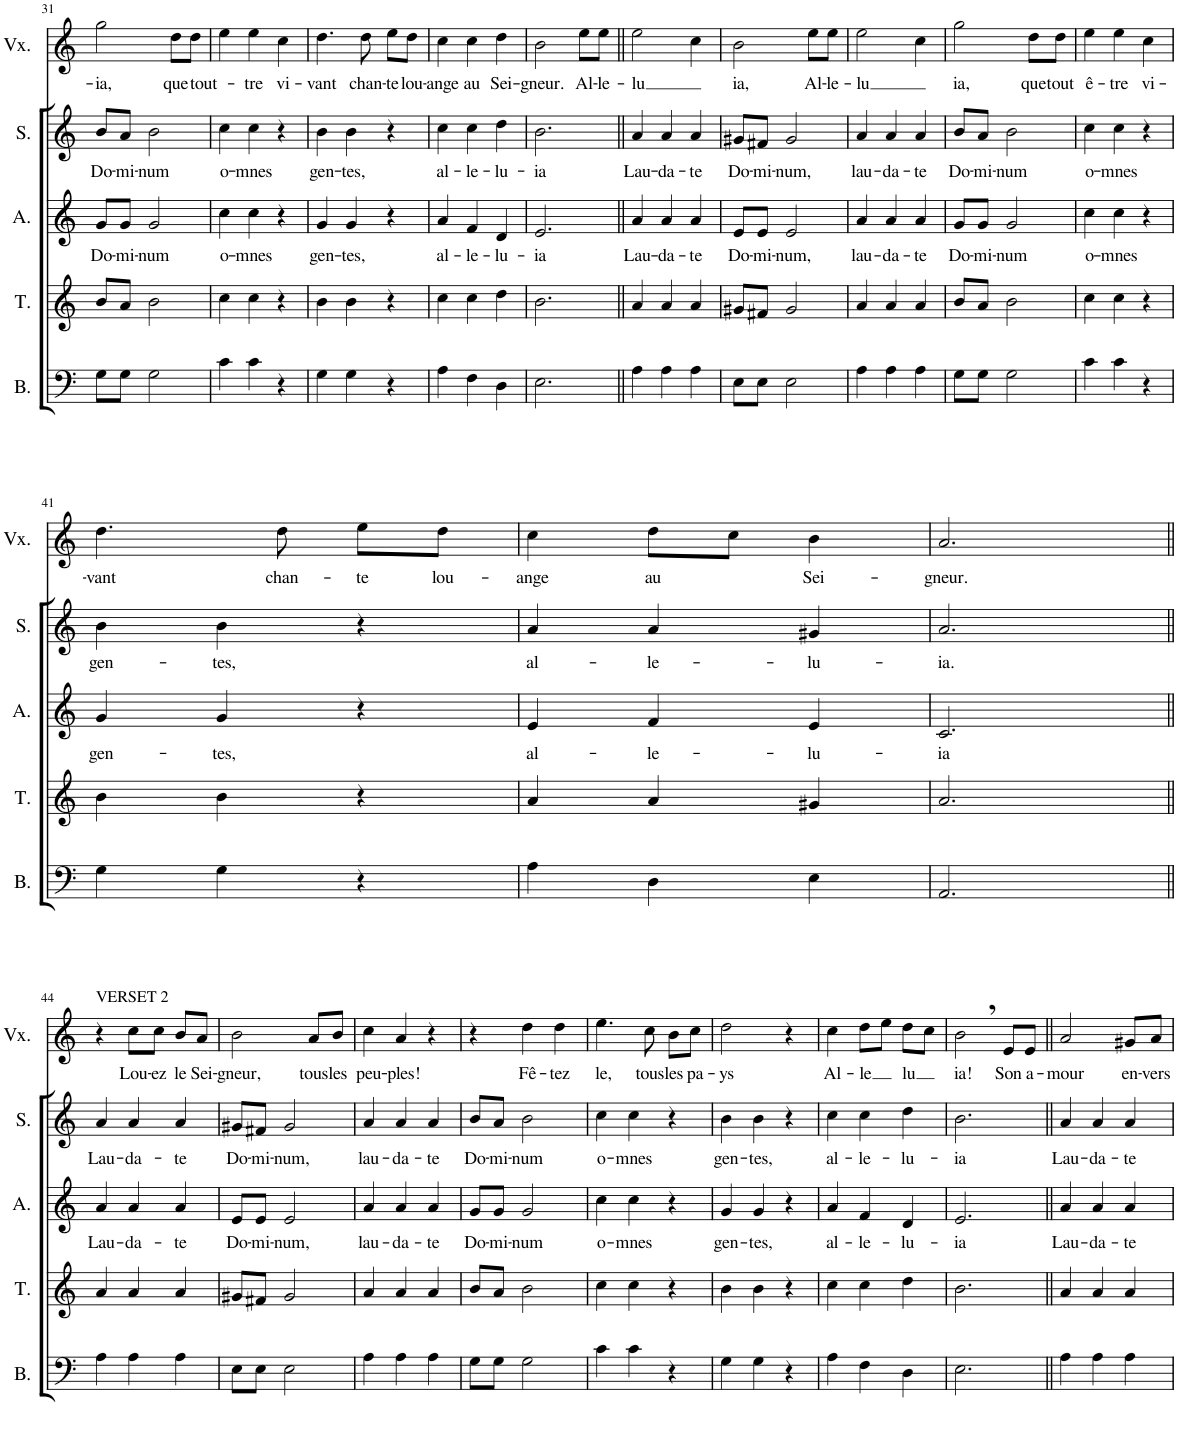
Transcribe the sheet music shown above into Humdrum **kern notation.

**kern	**kern	**kern	**text	**kern	**text	**kern	**text
*part5	*part4	*part3	*part3	*part2	*part2	*part1	*part1
*staff5	*staff4	*staff3	*staff3	*staff2	*staff2	*staff1	*staff1
*I"Bass	*I"Tenor	*I"Alto	*	*I"Soprano	*	*I"Voix	*
*I'B.	*I'T.	*I'A.	*	*I'S.	*	*I'Vx.	*
!!LO:PB:g=z
*clefF4	*clefG2	*clefG2	*	*clefG2	*	*clefG2	*
*k[]	*k[]	*k[]	*	*k[]	*	*k[]	*
*M3/4	*M3/4	*M3/4	*	*M3/4	*	*M3/4	*
=31	=31	=31	=31	=31	=31	=31	=31
!	!	!	!LO:LY:b	!	!LO:LY:b	!	!LO:LY:b
8G\L	8b/L	8g/L	Do-	8b/L	Do-	2gg\	-ia,
!	!	!	!LO:LY:b	!	!LO:LY:b	!	!
8G\J	8a/J	8g/J	-mi-	8a/J	-mi-	.	.
!	!	!	!LO:LY:b	!	!LO:LY:b	!	!
2G\	2b\	2g/	-num	2b\	-num	.	.
!	!	!	!	!	!	!	!LO:LY:b
.	.	.	.	.	.	8dd\L	que
!	!	!	!	!	!	!	!LO:LY:b
.	.	.	.	.	.	8dd\J	tout-
=32	=32	=32	=32	=32	=32	=32	=32
!	!	!	!LO:LY:b	!	!LO:LY:b	!	!
4c\	4cc\	4cc\	o-	4cc\	o-	4ee\	.
!	!	!	!LO:LY:b	!	!LO:LY:b	!	!LO:LY:b
4c\	4cc\	4cc\	-mnes	4cc\	-mnes	4ee\	-tre
!	!	!	!	!	!	!	!LO:LY:b
4r	4r	4r	.	4r	.	4cc\	vi-
=33	=33	=33	=33	=33	=33	=33	=33
!	!	!	!LO:LY:b	!	!LO:LY:b	!	!LO:LY:b
4G\	4b\	4g/	gen-	4b\	gen-	4.dd\	-vant
!	!	!	!LO:LY:b	!	!LO:LY:b	!	!
4G\	4b\	4g/	-tes,	4b\	-tes,	.	.
!	!	!	!	!	!	!	!LO:LY:b
.	.	.	.	.	.	8dd\	chan-
!	!	!	!	!	!	!	!LO:LY:b
4r	4r	4r	.	4r	.	8ee\L	-te
!	!	!	!	!	!	!	!LO:LY:b
.	.	.	.	.	.	8dd\J	lou-
=34	=34	=34	=34	=34	=34	=34	=34
!	!	!	!LO:LY:b	!	!LO:LY:b	!	!LO:LY:b
4A\	4cc\	4a/	al-	4cc\	al-	4cc\	-ange
!	!	!	!LO:LY:b	!	!LO:LY:b	!	!LO:LY:b
4F\	4cc\	4f/	-le-	4cc\	-le-	4cc\	au
!	!	!	!LO:LY:b	!	!LO:LY:b	!	!LO:LY:b
4D\	4dd\	4d/	-lu-	4dd\	-lu-	4dd\	Sei-
=35	=35	=35	=35	=35	=35	=35	=35
!	!	!	!LO:LY:b	!	!LO:LY:b	!	!LO:LY:b
2.E\	2.b\	2.e/	-ia	2.b\	-ia	2b\	-gneur.
!	!	!	!	!	!	!	!LO:LY:b
.	.	.	.	.	.	8ee\L	Al-
!	!	!	!	!	!	!	!LO:LY:b
.	.	.	.	.	.	8ee\J	-le-
=36||	=36||	=36||	=36||	=36||	=36||	=36||	=36||
!	!	!	!LO:LY:b	!	!LO:LY:b	!	!LO:LY:b
4A\	4a/	4a/	Lau-	4a/	Lau-	2ee\	-lu
!	!	!	!LO:LY:b	!	!LO:LY:b	!	!
4A\	4a/	4a/	-da-	4a/	-da-	.	.
!	!	!	!LO:LY:b	!	!LO:LY:b	!	!
4A\	4a/	4a/	-te	4a/	-te	4cc\	.
=37	=37	=37	=37	=37	=37	=37	=37
!	!	!	!LO:LY:b	!	!LO:LY:b	!	!LO:LY:b
8E\L	8g#X/L	8e/L	Do-	8g#X/L	Do-	2b\	ia,
!	!	!	!LO:LY:b	!	!LO:LY:b	!	!
8E\J	8f#X/J	8e/J	-mi-	8f#X/J	-mi-	.	.
!	!	!	!LO:LY:b	!	!LO:LY:b	!	!
2E\	2g#/	2e/	-num,	2g#/	-num,	.	.
!	!	!	!	!	!	!	!LO:LY:b
.	.	.	.	.	.	8ee\L	Al-
!	!	!	!	!	!	!	!LO:LY:b
.	.	.	.	.	.	8ee\J	-le-
=38	=38	=38	=38	=38	=38	=38	=38
!	!	!	!LO:LY:b	!	!LO:LY:b	!	!LO:LY:b
4A\	4a/	4a/	lau-	4a/	lau-	2ee\	-lu
!	!	!	!LO:LY:b	!	!LO:LY:b	!	!
4A\	4a/	4a/	-da-	4a/	-da-	.	.
!	!	!	!LO:LY:b	!	!LO:LY:b	!	!
4A\	4a/	4a/	-te	4a/	-te	4cc\	.
=39	=39	=39	=39	=39	=39	=39	=39
!	!	!	!LO:LY:b	!	!LO:LY:b	!	!LO:LY:b
8G\L	8b/L	8g/L	Do-	8b/L	Do-	2gg\	ia,
!	!	!	!LO:LY:b	!	!LO:LY:b	!	!
8G\J	8a/J	8g/J	-mi-	8a/J	-mi-	.	.
!	!	!	!LO:LY:b	!	!LO:LY:b	!	!
2G\	2b\	2g/	-num	2b\	-num	.	.
!	!	!	!	!	!	!	!LO:LY:b
.	.	.	.	.	.	8dd\L	que
!	!	!	!	!	!	!	!LO:LY:b
.	.	.	.	.	.	8dd\J	tout
=40	=40	=40	=40	=40	=40	=40	=40
!	!	!	!LO:LY:b	!	!LO:LY:b	!	!LO:LY:b
4c\	4cc\	4cc\	o-	4cc\	o-	4ee\	ê-
!	!	!	!LO:LY:b	!	!LO:LY:b	!	!LO:LY:b
4c\	4cc\	4cc\	-mnes	4cc\	-mnes	4ee\	-tre
!	!	!	!	!	!	!	!LO:LY:b
4r	4r	4r	.	4r	.	4cc\	vi-
!!LO:LB:g=z
=41	=41	=41	=41	=41	=41	=41	=41
!	!	!	!LO:LY:b	!	!LO:LY:b	!	!LO:LY:b
4G\	4b\	4g/	gen-	4b\	gen-	4.dd\	-vant
!	!	!	!LO:LY:b	!	!LO:LY:b	!	!
4G\	4b\	4g/	-tes,	4b\	-tes,	.	.
!	!	!	!	!	!	!	!LO:LY:b
.	.	.	.	.	.	8dd\	chan-
!	!	!	!	!	!	!	!LO:LY:b
4r	4r	4r	.	4r	.	8ee\L	-te
!	!	!	!	!	!	!	!LO:LY:b
.	.	.	.	.	.	8dd\J	lou-
=42	=42	=42	=42	=42	=42	=42	=42
!	!	!	!LO:LY:b	!	!LO:LY:b	!	!LO:LY:b
4A\	4a/	4e/	al-	4a/	al-	4cc\	-ange
!	!	!	!LO:LY:b	!	!LO:LY:b	!	!LO:LY:b
4D\	4a/	4f/	-le-	4a/	-le-	8dd\L	au
.	.	.	.	.	.	8cc\J	.
!	!	!	!LO:LY:b	!	!LO:LY:b	!	!LO:LY:b
4E\	4g#X/	4e/	-lu-	4g#X/	-lu-	4b\	Sei-
=43	=43	=43	=43	=43	=43	=43	=43
!	!	!	!LO:LY:b	!	!LO:LY:b	!	!LO:LY:b
2.AA/	2.a/	2.c/	-ia	2.a/	-ia.	2.a/	-gneur.
!!LO:LB:g=z
=44||	=44||	=44||	=44||	=44||	=44||	=44||	=44||
!	!	!	!	!	!	!LO:TX:a:t=VERSET 2	!
!	!	!	!LO:LY:b	!	!LO:LY:b	!	!
4A\	4a/	4a/	Lau-	4a/	Lau-	4r	.
!	!	!	!LO:LY:b	!	!LO:LY:b	!	!LO:LY:b
4A\	4a/	4a/	-da-	4a/	-da-	8cc\L	Lou-
!	!	!	!	!	!	!	!LO:LY:b
.	.	.	.	.	.	8cc\J	-ez
!	!	!	!LO:LY:b	!	!LO:LY:b	!	!LO:LY:b
4A\	4a/	4a/	-te	4a/	-te	8b/L	le
!	!	!	!	!	!	!	!LO:LY:b
.	.	.	.	.	.	8a/J	Sei-
=45	=45	=45	=45	=45	=45	=45	=45
!	!	!	!LO:LY:b	!	!LO:LY:b	!	!LO:LY:b
8E\L	8g#X/L	8e/L	Do-	8g#X/L	Do-	2b\	-gneur,
!	!	!	!LO:LY:b	!	!LO:LY:b	!	!
8E\J	8f#X/J	8e/J	-mi-	8f#X/J	-mi-	.	.
!	!	!	!LO:LY:b	!	!LO:LY:b	!	!
2E\	2g#/	2e/	-num,	2g#/	-num,	.	.
!	!	!	!	!	!	!	!LO:LY:b
.	.	.	.	.	.	8a/L	tous
!	!	!	!	!	!	!	!LO:LY:b
.	.	.	.	.	.	8b/J	les
=46	=46	=46	=46	=46	=46	=46	=46
!	!	!	!LO:LY:b	!	!LO:LY:b	!	!LO:LY:b
4A\	4a/	4a/	lau-	4a/	lau-	4cc\	peu-
!	!	!	!LO:LY:b	!	!LO:LY:b	!	!LO:LY:b
4A\	4a/	4a/	-da-	4a/	-da-	4a/	-ples!
!	!	!	!LO:LY:b	!	!LO:LY:b	!	!
4A\	4a/	4a/	-te	4a/	-te	4r	.
=47	=47	=47	=47	=47	=47	=47	=47
!	!	!	!LO:LY:b	!	!LO:LY:b	!	!
8G\L	8b/L	8g/L	Do-	8b/L	Do-	4r	.
!	!	!	!LO:LY:b	!	!LO:LY:b	!	!
8G\J	8a/J	8g/J	-mi-	8a/J	-mi-	.	.
!	!	!	!LO:LY:b	!	!LO:LY:b	!	!LO:LY:b
2G\	2b\	2g/	-num	2b\	-num	4dd\	Fê-
!	!	!	!	!	!	!	!LO:LY:b
.	.	.	.	.	.	4dd\	-tez
=48	=48	=48	=48	=48	=48	=48	=48
!	!	!	!LO:LY:b	!	!LO:LY:b	!	!LO:LY:b
4c\	4cc\	4cc\	o-	4cc\	o-	4.ee\	le,
!	!	!	!LO:LY:b	!	!LO:LY:b	!	!
4c\	4cc\	4cc\	-mnes	4cc\	-mnes	.	.
!	!	!	!	!	!	!	!LO:LY:b
.	.	.	.	.	.	8cc\	tous
!	!	!	!	!	!	!	!LO:LY:b
4r	4r	4r	.	4r	.	8b\L	les
!	!	!	!	!	!	!	!LO:LY:b
.	.	.	.	.	.	8cc\J	pa-
=49	=49	=49	=49	=49	=49	=49	=49
!	!	!	!LO:LY:b	!	!LO:LY:b	!	!LO:LY:b
4G\	4b\	4g/	gen-	4b\	gen-	2dd\	-ys
!	!	!	!LO:LY:b	!	!LO:LY:b	!	!
4G\	4b\	4g/	-tes,	4b\	-tes,	.	.
4r	4r	4r	.	4r	.	4r	.
=50	=50	=50	=50	=50	=50	=50	=50
!	!	!	!LO:LY:b	!	!LO:LY:b	!	!LO:LY:b
4A\	4cc\	4a/	al-	4cc\	al-	4cc\	Al-
!	!	!	!LO:LY:b	!	!LO:LY:b	!	!LO:LY:b
4F\	4cc\	4f/	-le-	4cc\	-le-	8dd\L	-le
.	.	.	.	.	.	8ee\J	.
!	!	!	!LO:LY:b	!	!LO:LY:b	!	!LO:LY:b
4D\	4dd\	4d/	-lu-	4dd\	-lu-	8dd\L	lu
.	.	.	.	.	.	8cc\J	.
=51	=51	=51	=51	=51	=51	=51	=51
!	!	!	!LO:LY:b	!	!LO:LY:b	!	!LO:LY:b
2.E\	2.b\	2.e/	-ia	2.b\	-ia	2b,\	ia!
!	!	!	!	!	!	!	!LO:LY:b
.	.	.	.	.	.	8e/L	Son
!	!	!	!	!	!	!	!LO:LY:b
.	.	.	.	.	.	8e/J	a-
=52||	=52||	=52||	=52||	=52||	=52||	=52||	=52||
!	!	!	!LO:LY:b	!	!LO:LY:b	!	!LO:LY:b
4A\	4a/	4a/	Lau-	4a/	Lau-	2a/	-mour
!	!	!	!LO:LY:b	!	!LO:LY:b	!	!
4A\	4a/	4a/	-da-	4a/	-da-	.	.
!	!	!	!LO:LY:b	!	!LO:LY:b	!	!LO:LY:b
4A\	4a/	4a/	-te	4a/	-te	8g#X/L	en-
!	!	!	!	!	!	!	!LO:LY:b
.	.	.	.	.	.	8a/J	-vers
=	=	=	=	=	=	=	=
*-	*-	*-	*-	*-	*-	*-	*-
